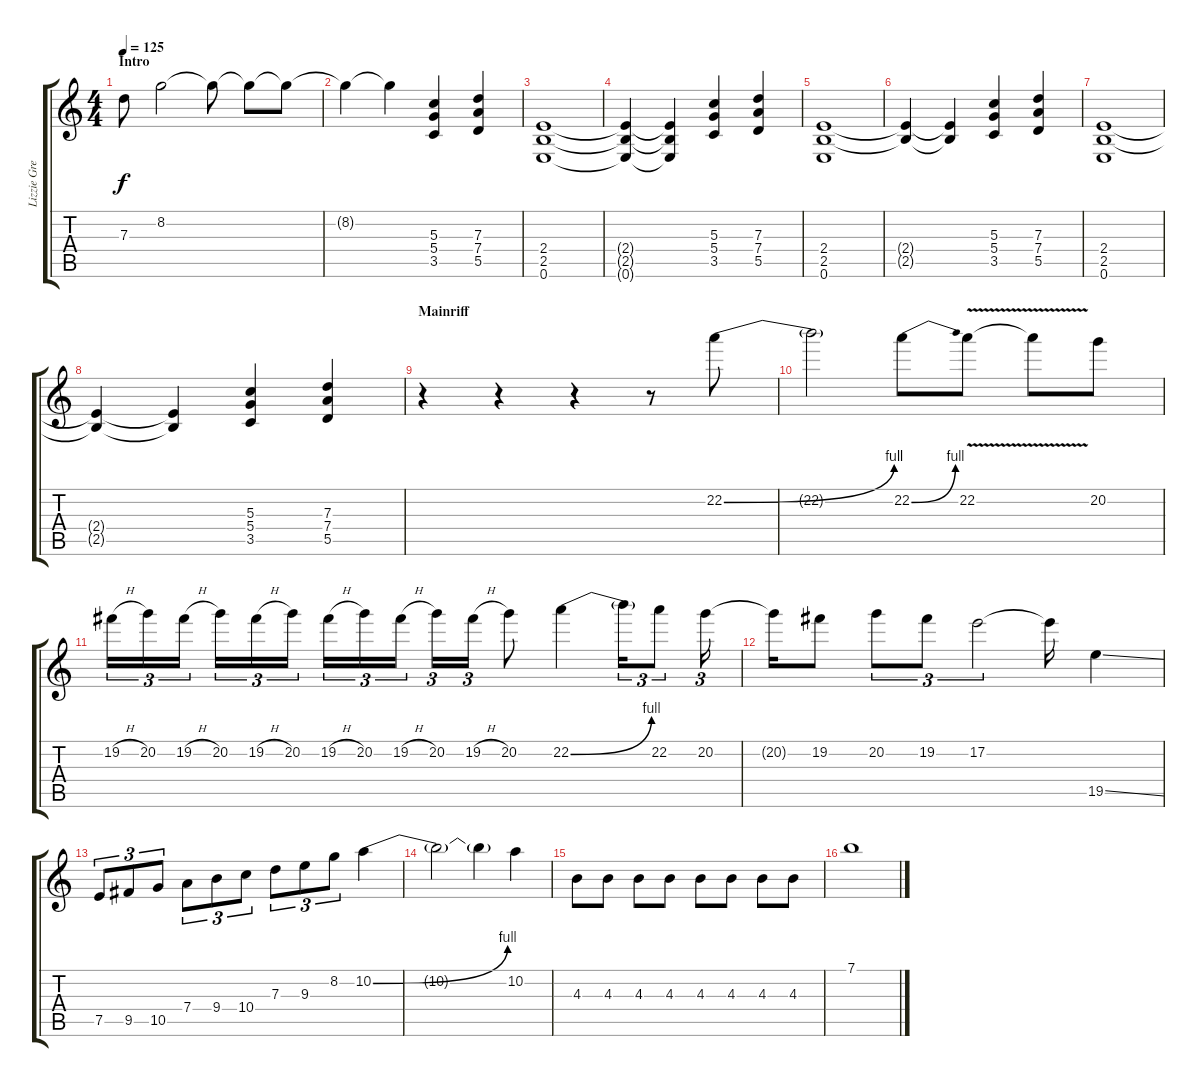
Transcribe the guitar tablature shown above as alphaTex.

\track ("Lizzie Grey - Lead Guitar" "Lizzie Gre") {instrument distortionguitar}
\staff {score tabs}
\tuning (E4 B3 G3 D3 A2 E2) {hide}
\ts (4 4)
\section ("" "Intro")
\tempo 125
\clef g2
\ks c
7.3.8{dy f instrument distortionguitar} 8.2.2 8.2{t}.8 8.2{t}.8 8.2{t}.8 |
8.2{t}.4 8.2{t}.4 (5.3 5.4 3.5).4 (7.3 7.4 5.5).4 |
(2.4 2.5 0.6).1 |
(2.4{t} 2.5{t} 0.6{t}).4 (2.4{t} 2.5{t} 0.6{t}).4 (5.3 5.4 3.5).4 (7.3 7.4 5.5).4 |
(2.4 2.5 0.6).1 |
(2.4{t} 2.5{t}).4 (2.4{t} 2.5{t}).4 (5.3 5.4 3.5).4 (7.3 7.4 5.5).4 |
(2.4 2.5 0.6).1 |
(2.4{t} 2.5{t}).4 (2.4{t} 2.5{t}).4 (5.3 5.4 3.5).4 (7.3 7.4 5.5).4 |
\section ("" "Mainriff")
r.4 r.4 r.4 r.8 22.2{be (bend 0 0 60 4)}.8 |
22.2{t}.2 22.2{be (bend 0 0 60 4)}.8 22.2{v}.8 22.2{t}.8 20.2.8 |
19.2{h}.16{tu (3 2)} 20.2.16{tu (3 2)} 19.2{h}.16{tu (3 2)} 20.2.16{tu (3 2)} 19.2{h}.16{tu (3 2)} 20.2.16{tu (3 2)} 19.2{h}.16{tu (3 2)} 20.2.16{tu (3 2)} 19.2{h}.16{tu (3 2)} 20.2.16{tu (3 2)} 19.2{h}.16{tu (3 2)} 20.2.8 22.2{be (bend 0 0 60 4)}.4 22.2{t}.16{tu (3 2)} 22.2.8{tu (3 2)} 20.2.16{tu (3 2)} |
20.2{t}.16 19.2.8 20.2.8{tu (3 2)} 19.2.8{tu (3 2)} 17.2.2{tu (3 2)} 17.2{t}.16 19.5{ss}.4 |
7.5.8{tu (3 2)} 9.5.8{tu (3 2)} 10.5.8{tu (3 2)} 7.4.8{tu (3 2)} 9.4.8{tu (3 2)} 10.4.8{tu (3 2)} 7.3.8{tu (3 2)} 9.3.8{tu (3 2)} 8.2.8{tu (3 2)} 10.2{be (bend 0 0 60 4)}.4 |
10.2{t}.2 10.2{t}.4 10.2.4 |
4.3.8 4.3.8 4.3.8 4.3.8 4.3.8 4.3.8 4.3.8 4.3.8 |
7.1.1
